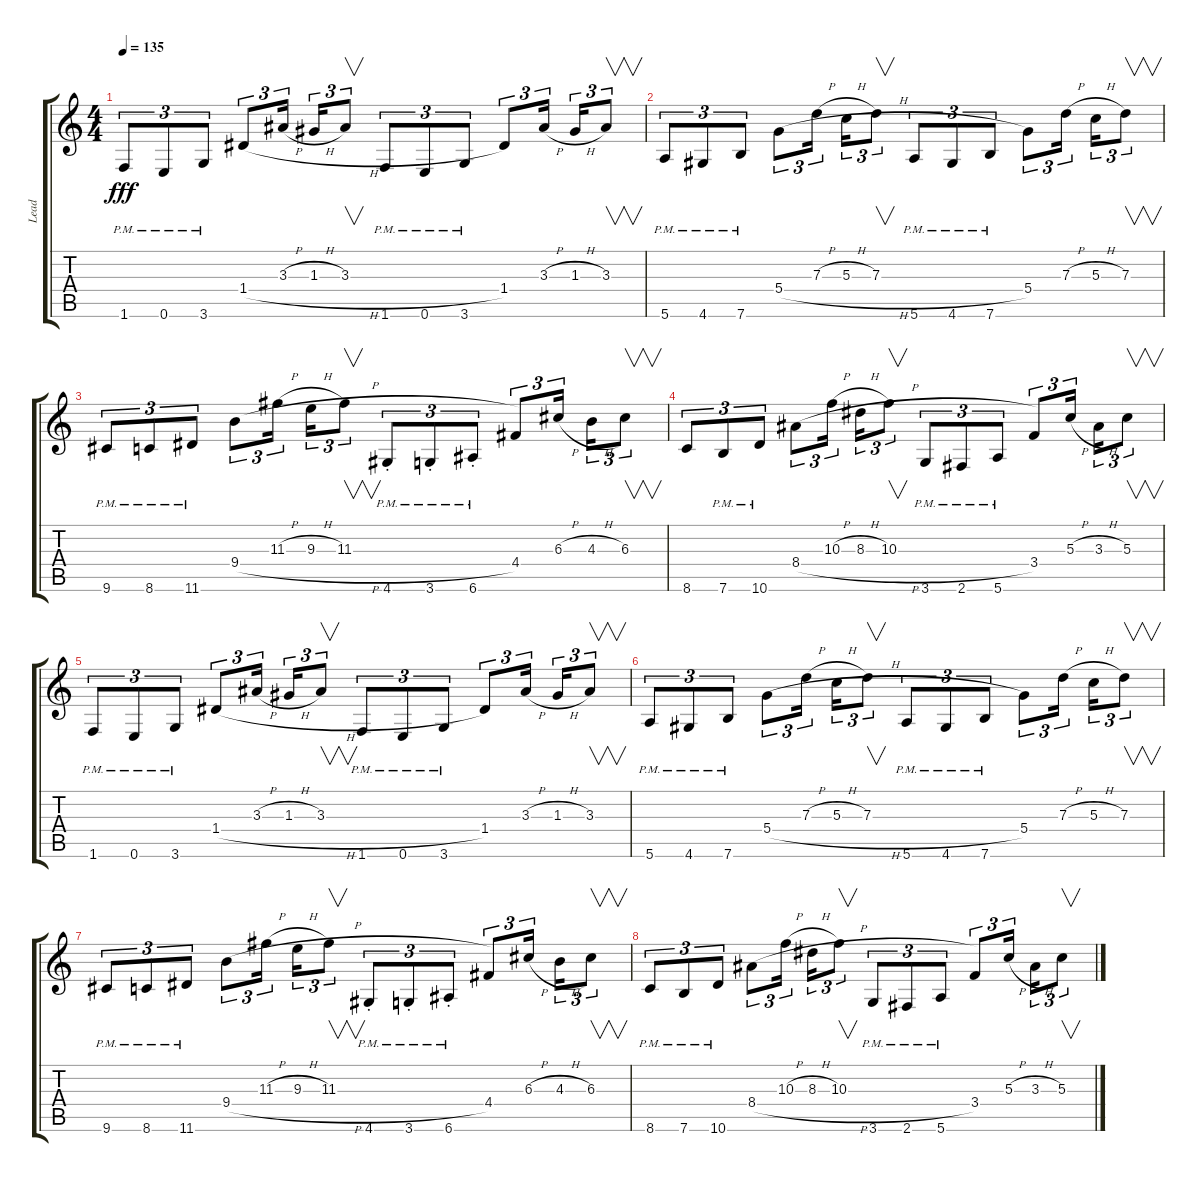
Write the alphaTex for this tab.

\track ("Lead" "Lead") {instrument distortionguitar}
\staff {score tabs}
\tuning (E4 B3 G3 D3 A2 E2) {hide}
\ts (4 4)
\tempo 135
\clef g2
\ks c
1.6{pm}.8{tu (3 2) dy fff} 0.6{pm}.8{tu (3 2)} 3.6{pm}.8{tu (3 2)} 1.4{h}.8{tu (3 2)} 3.3{h}.16{tu (3 2) beam splitsecondary} 1.3{h}.16{tu (3 2)} 3.3.8{v tu (3 2)} 1.6{pm}.8{tu (3 2)} 0.6{pm}.8{tu (3 2)} 3.6{pm}.8{tu (3 2)} 1.4.8{tu (3 2)} 3.3{h}.16{tu (3 2) beam splitsecondary} 1.3{h}.16{tu (3 2)} 3.3.8{v tu (3 2)} |
5.6{pm}.8{tu (3 2)} 4.6{pm}.8{tu (3 2)} 7.6{pm}.8{tu (3 2)} 5.4{h}.8{tu (3 2)} 7.3{h}.16{tu (3 2) beam splitsecondary} 5.3{h}.16{tu (3 2)} 7.3.8{v tu (3 2)} 5.6{pm}.8{tu (3 2)} 4.6{pm}.8{tu (3 2)} 7.6{pm}.8{tu (3 2)} 5.4.8{tu (3 2)} 7.3{h}.16{tu (3 2) beam splitsecondary} 5.3{h}.16{tu (3 2)} 7.3.8{v tu (3 2)} |
9.6{pm}.8{tu (3 2)} 8.6{pm}.8{tu (3 2)} 11.6{pm}.8{tu (3 2)} 9.4{h}.8{tu (3 2)} 11.3{h}.16{tu (3 2) beam splitsecondary} 9.3{h}.16{tu (3 2)} 11.3.8{v tu (3 2)} 4.6{pm st}.8{tu (3 2)} 3.6{pm st}.8{tu (3 2)} 6.6{pm st}.8{tu (3 2)} 4.4.8{tu (3 2)} 6.3{h}.16{tu (3 2) beam splitsecondary} 4.3{h}.16{tu (3 2)} 6.3.8{v tu (3 2)} |
8.6.8{tu (3 2)} 7.6{pm}.8{tu (3 2)} 10.6{pm}.8{tu (3 2)} 8.4{h}.8{tu (3 2)} 10.3{h}.16{tu (3 2) beam splitsecondary} 8.3{h}.16{tu (3 2)} 10.3.8{v tu (3 2)} 3.6{pm}.8{tu (3 2)} 2.6{pm}.8{tu (3 2)} 5.6{pm}.8{tu (3 2)} 3.4.8{tu (3 2)} 5.3{h}.16{tu (3 2) beam splitsecondary} 3.3{h}.16{tu (3 2)} 5.3.8{v tu (3 2)} |
1.6{pm}.8{tu (3 2)} 0.6{pm}.8{tu (3 2)} 3.6{pm}.8{tu (3 2)} 1.4{h}.8{tu (3 2)} 3.3{h}.16{tu (3 2) beam splitsecondary} 1.3{h}.16{tu (3 2)} 3.3.8{v tu (3 2)} 1.6{pm}.8{tu (3 2)} 0.6{pm}.8{tu (3 2)} 3.6{pm}.8{tu (3 2)} 1.4.8{tu (3 2)} 3.3{h}.16{tu (3 2) beam splitsecondary} 1.3{h}.16{tu (3 2)} 3.3.8{v tu (3 2)} |
5.6{pm}.8{tu (3 2)} 4.6{pm}.8{tu (3 2)} 7.6{pm}.8{tu (3 2)} 5.4{h}.8{tu (3 2)} 7.3{h}.16{tu (3 2) beam splitsecondary} 5.3{h}.16{tu (3 2)} 7.3.8{v tu (3 2)} 5.6{pm}.8{tu (3 2)} 4.6{pm}.8{tu (3 2)} 7.6{pm}.8{tu (3 2)} 5.4.8{tu (3 2)} 7.3{h}.16{tu (3 2) beam splitsecondary} 5.3{h}.16{tu (3 2)} 7.3.8{v tu (3 2)} |
9.6{pm}.8{tu (3 2)} 8.6{pm}.8{tu (3 2)} 11.6{pm}.8{tu (3 2)} 9.4{h}.8{tu (3 2)} 11.3{h}.16{tu (3 2) beam splitsecondary} 9.3{h}.16{tu (3 2)} 11.3.8{v tu (3 2)} 4.6{pm st}.8{tu (3 2)} 3.6{pm st}.8{tu (3 2)} 6.6{pm st}.8{tu (3 2)} 4.4.8{tu (3 2)} 6.3{h}.16{tu (3 2) beam splitsecondary} 4.3{h}.16{tu (3 2)} 6.3.8{v tu (3 2)} |
8.6{pm}.8{tu (3 2)} 7.6{pm}.8{tu (3 2)} 10.6{pm}.8{tu (3 2)} 8.4{h}.8{tu (3 2)} 10.3{h}.16{tu (3 2) beam splitsecondary} 8.3{h}.16{tu (3 2)} 10.3.8{v tu (3 2)} 3.6{pm}.8{tu (3 2)} 2.6{pm}.8{tu (3 2)} 5.6{pm}.8{tu (3 2)} 3.4.8{tu (3 2)} 5.3{h}.16{tu (3 2) beam splitsecondary} 3.3{h}.16{tu (3 2)} 5.3.8{v tu (3 2)}
